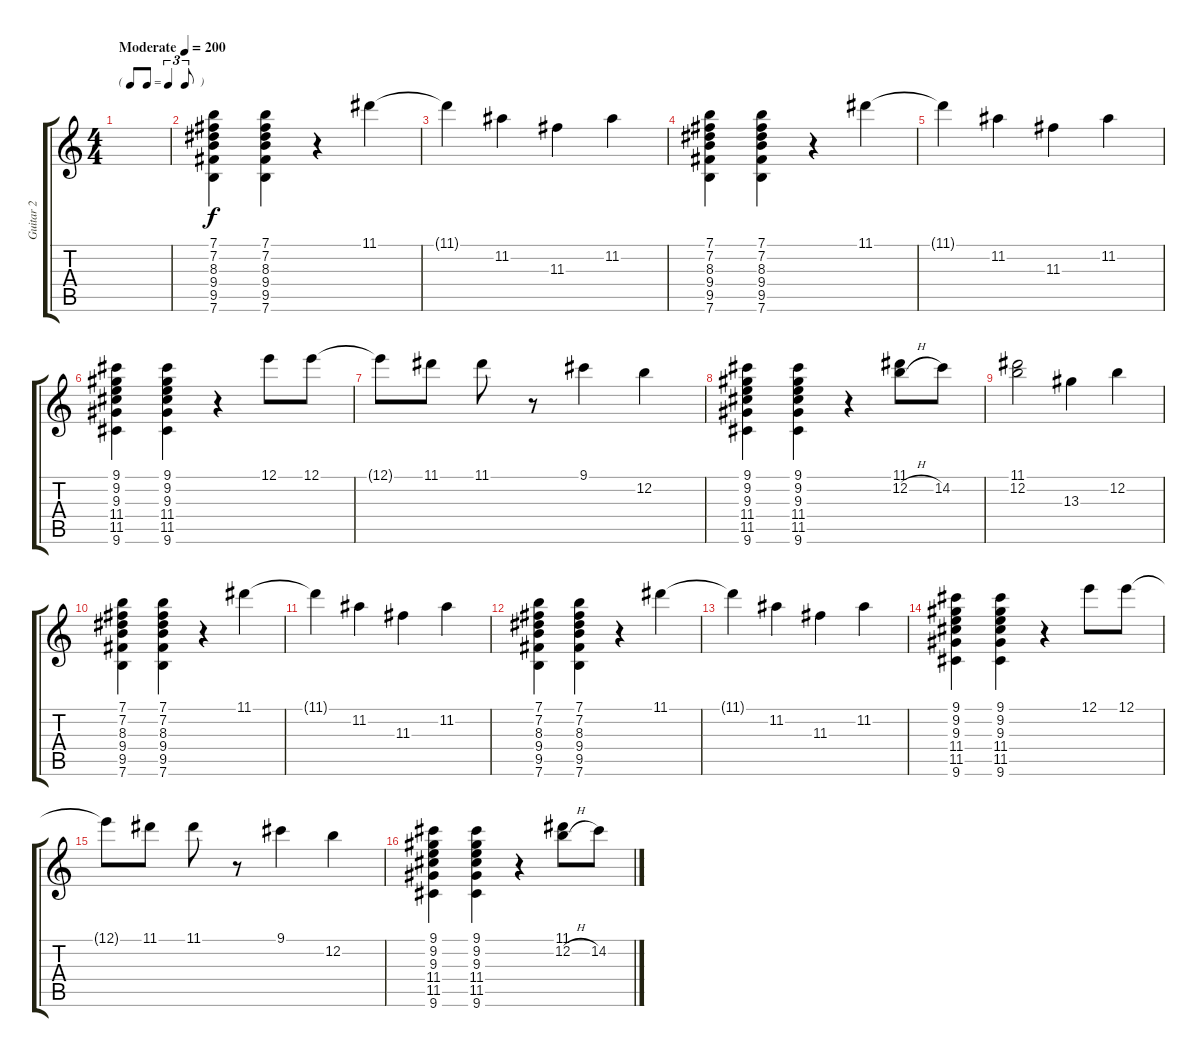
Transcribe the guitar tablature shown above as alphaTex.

\track ("Guitar 2" "Guitar 2") {instrument acousticguitarsteel}
\staff {score tabs}
\tuning (E4 B3 G3 D3 A2 E2) {hide}
\ts (4 4)
\tf triplet8th
\tempo (200 "Moderate")
\clef g2
\ks c
|
(7.1 7.2 8.3 9.4 9.5 7.6).4 (7.1 7.2 8.3 9.4 9.5 7.6).4 r.4 11.1.4 |
11.1{t}.4 11.2.4 11.3.4 11.2.4 |
(7.1 7.2 8.3 9.4 9.5 7.6).4 (7.1 7.2 8.3 9.4 9.5 7.6).4 r.4 11.1.4 |
11.1{t}.4 11.2.4 11.3.4 11.2.4 |
(9.1 9.2 9.3 11.4 11.5 9.6).4 (9.1 9.2 9.3 11.4 11.5 9.6).4 r.4 12.1.8 12.1.8 |
12.1{t}.8 11.1.8 11.1.8 r.8 9.1.4 12.2.4 |
(9.1 9.2 9.3 11.4 11.5 9.6).4 (9.1 9.2 9.3 11.4 11.5 9.6).4 r.4 (11.1 12.2{h}).8 14.2.8 |
(11.1 12.2).2 13.3.4 12.2.4 |
(7.1 7.2 8.3 9.4 9.5 7.6).4 (7.1 7.2 8.3 9.4 9.5 7.6).4 r.4 11.1.4 |
11.1{t}.4 11.2.4 11.3.4 11.2.4 |
(7.1 7.2 8.3 9.4 9.5 7.6).4 (7.1 7.2 8.3 9.4 9.5 7.6).4 r.4 11.1.4 |
11.1{t}.4 11.2.4 11.3.4 11.2.4 |
(9.1 9.2 9.3 11.4 11.5 9.6).4 (9.1 9.2 9.3 11.4 11.5 9.6).4 r.4 12.1.8 12.1.8 |
12.1{t}.8 11.1.8 11.1.8 r.8 9.1.4 12.2.4 |
(9.1 9.2 9.3 11.4 11.5 9.6).4 (9.1 9.2 9.3 11.4 11.5 9.6).4 r.4 (11.1 12.2{h}).8 14.2.8
